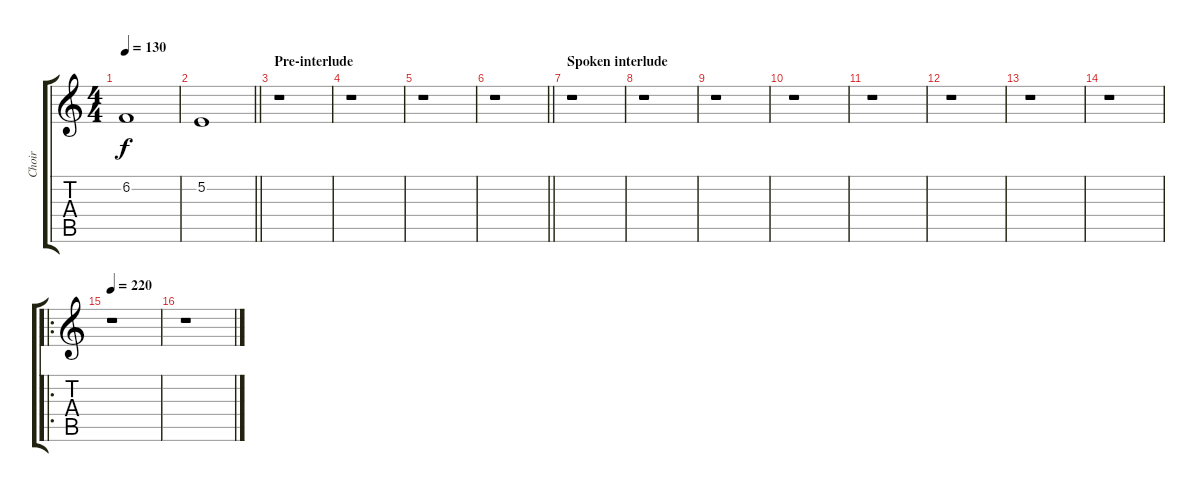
\track ("Choir" "Choir") {instrument choiraahs}
\staff {score tabs}
\tuning (E4 B3 G3 D3 A2 E2) {hide}
\ts (4 4)
\tempo 130
\clef g2
\ks c
6.2.1{dy f} |
\barLineRight lightlight
5.2.1 |
\section ("" "Pre-interlude")
r.1 |
r.1 |
r.1 |
\barLineRight lightlight
r.1 |
\section ("" "Spoken interlude")
r.1 |
r.1 |
r.1 |
r.1 |
r.1 |
r.1 |
r.1 |
r.1 |
\ro
\tempo 220
r.1 |
r.1
